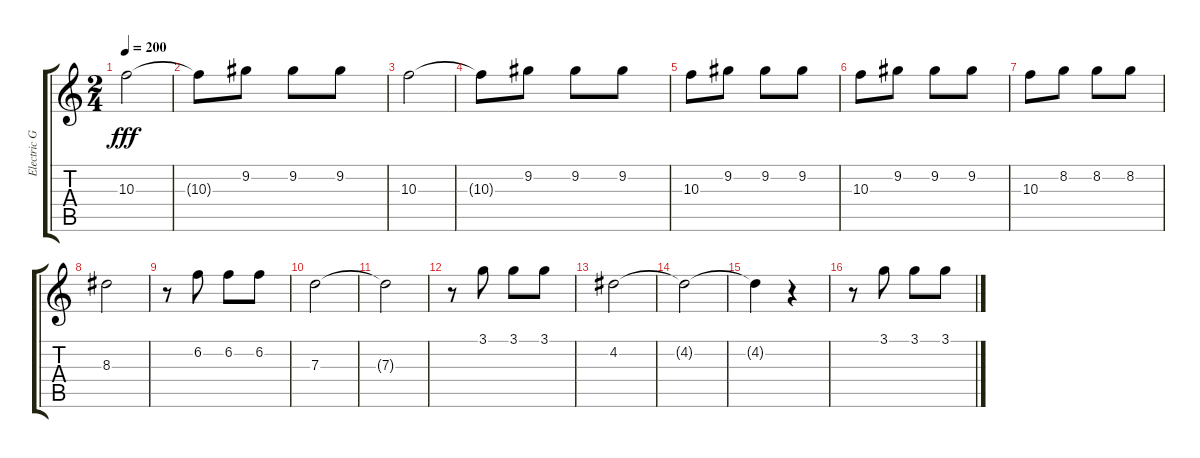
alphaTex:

\track ("Electric Guitar 2" "Electric G") {instrument overdrivenguitar}
\staff {score tabs}
\tuning (E4 B3 G3 D3 A2 E2) {hide}
\ts (2 4)
\tempo 200
\clef g2
\ks c
10.3.2{dy fff} |
10.3{t}.8 9.2.8 9.2.8 9.2.8 |
10.3.2 |
10.3{t}.8 9.2.8 9.2.8 9.2.8 |
10.3.8 9.2.8 9.2.8 9.2.8 |
10.3.8 9.2.8 9.2.8 9.2.8 |
10.3.8 8.2.8 8.2.8 8.2.8 |
8.3.2 |
r.8 6.2.8 6.2.8 6.2.8 |
7.3.2 |
7.3{t}.2 |
r.8 3.1.8 3.1.8 3.1.8 |
4.2.2 |
4.2{t}.2 |
4.2{t}.4 r.4 |
r.8 3.1.8 3.1.8 3.1.8
